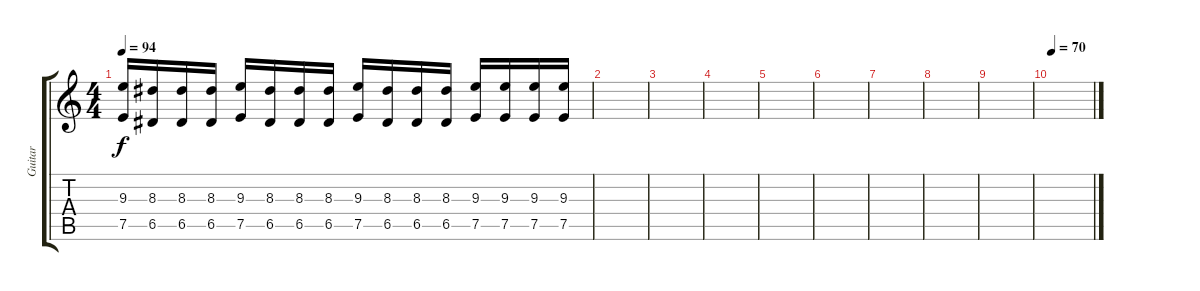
\track ("Guitar" "Guitar") {instrument overdrivenguitar}
\staff {score tabs}
\tuning (E4 B3 G3 D3 A2 E2) {hide}
\ts (4 4)
\tempo 94
\clef g2
\ks c
(9.3 7.5).16{dy f} (8.3 6.5).16 (8.3 6.5).16 (8.3 6.5).16 (9.3 7.5).16 (8.3 6.5).16 (8.3 6.5).16 (8.3 6.5).16 (9.3 7.5).16 (8.3 6.5).16 (8.3 6.5).16 (8.3 6.5).16 (9.3 7.5).16 (9.3 7.5).16 (9.3 7.5).16 (9.3 7.5).16 |
|
|
|
|
|
|
|
|
\tempo 70
